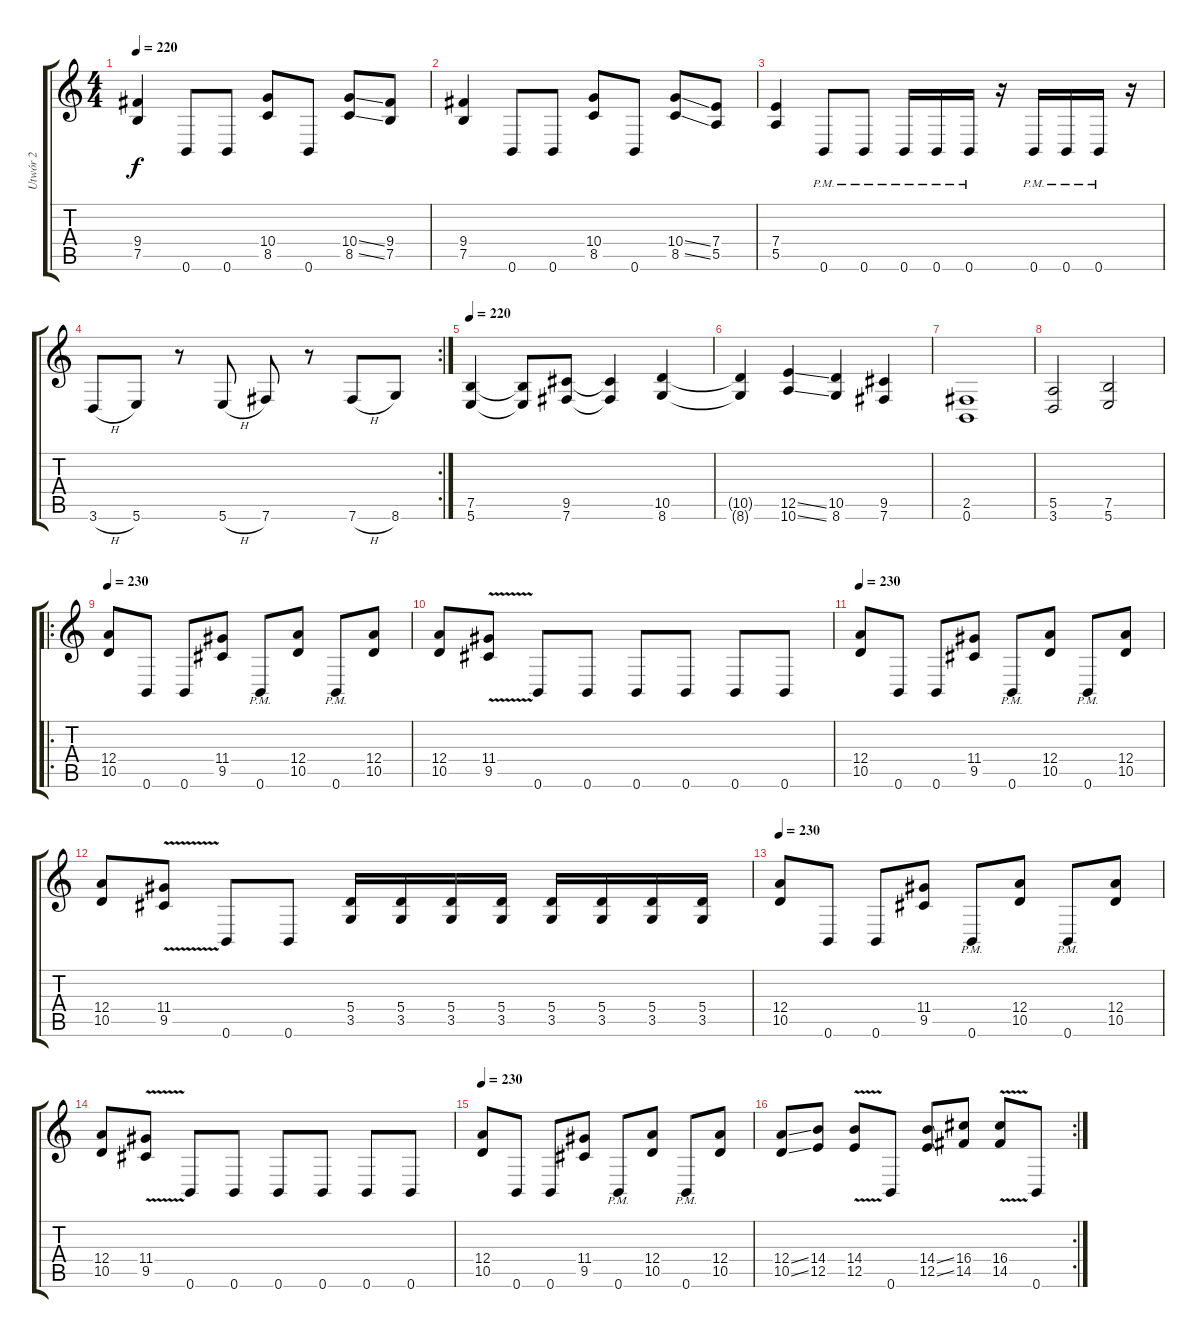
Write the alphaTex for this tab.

\track ("Utwór 2" "Utwór 2") {instrument distortionguitar}
\staff {score tabs}
\tuning (B3 Gb3 D3 A2 E2 B1) {hide}
\ts (4 4)
\tempo 220
\clef g2
\ks c
(9.4 7.5).4{dy f} 0.6.8 0.6.8 (10.4 8.5).8 0.6.8 (10.4{ss} 8.5{ss}).8 (9.4 7.5).8 |
(9.4 7.5).4 0.6.8 0.6.8 (10.4 8.5).8 0.6.8 (10.4{ss} 8.5{ss}).8 (7.4 5.5).8 |
(7.4 5.5).4 0.6{pm}.8 0.6{pm}.8 0.6{pm}.16 0.6{pm}.16 0.6{pm}.16 r.16 0.6{pm}.16 0.6{pm}.16 0.6{pm}.16 r.16 |
\rc 2
3.6{h}.8 5.6.8 r.8 5.6{h}.8 7.6.8 r.8 7.6{h}.8 8.6.8 |
\tempo 220
(7.5 5.6).4 (7.5{t} 5.6{t}).8 (9.5 7.6).8 (9.5{t} 7.6{t}).4 (10.5 8.6).4 |
(10.5{t} 8.6{t}).4 (12.5{ss} 10.6{ss}).4 (10.5 8.6).4 (9.5 7.6).4 |
(2.5 0.6).1 |
(5.5 3.6).2 (7.5 5.6).2 |
\ro
\tempo 230
(12.4 10.5).8 0.6.8 0.6.8 (11.4 9.5).8 0.6{pm}.8 (12.4 10.5).8 0.6{pm}.8 (12.4 10.5).8 |
(12.4 10.5).8 (11.4{v} 9.5{v}).8 0.6.8 0.6.8 0.6.8 0.6.8 0.6.8 0.6.8 |
\tempo 230
(12.4 10.5).8 0.6.8 0.6.8 (11.4 9.5).8 0.6{pm}.8 (12.4 10.5).8 0.6{pm}.8 (12.4 10.5).8 |
(12.4 10.5).8 (11.4{v} 9.5{v}).8 0.6.8 0.6.8 (5.4 3.5).16 (5.4 3.5).16 (5.4 3.5).16 (5.4 3.5).16 (5.4 3.5).16 (5.4 3.5).16 (5.4 3.5).16 (5.4 3.5).16 |
\tempo 230
(12.4 10.5).8 0.6.8 0.6.8 (11.4 9.5).8 0.6{pm}.8 (12.4 10.5).8 0.6{pm}.8 (12.4 10.5).8 |
(12.4 10.5).8 (11.4{v} 9.5{v}).8 0.6.8 0.6.8 0.6.8 0.6.8 0.6.8 0.6.8 |
\tempo 230
(12.4 10.5).8 0.6.8 0.6.8 (11.4 9.5).8 0.6{pm}.8 (12.4 10.5).8 0.6{pm}.8 (12.4 10.5).8 |
\rc 2
(12.4{ss} 10.5{ss}).8 (14.4 12.5).8 (14.4{v} 12.5{v}).8 0.6.8 (14.4{ss} 12.5{ss}).8 (16.4 14.5).8 (16.4{v} 14.5{v}).8 0.6.8
